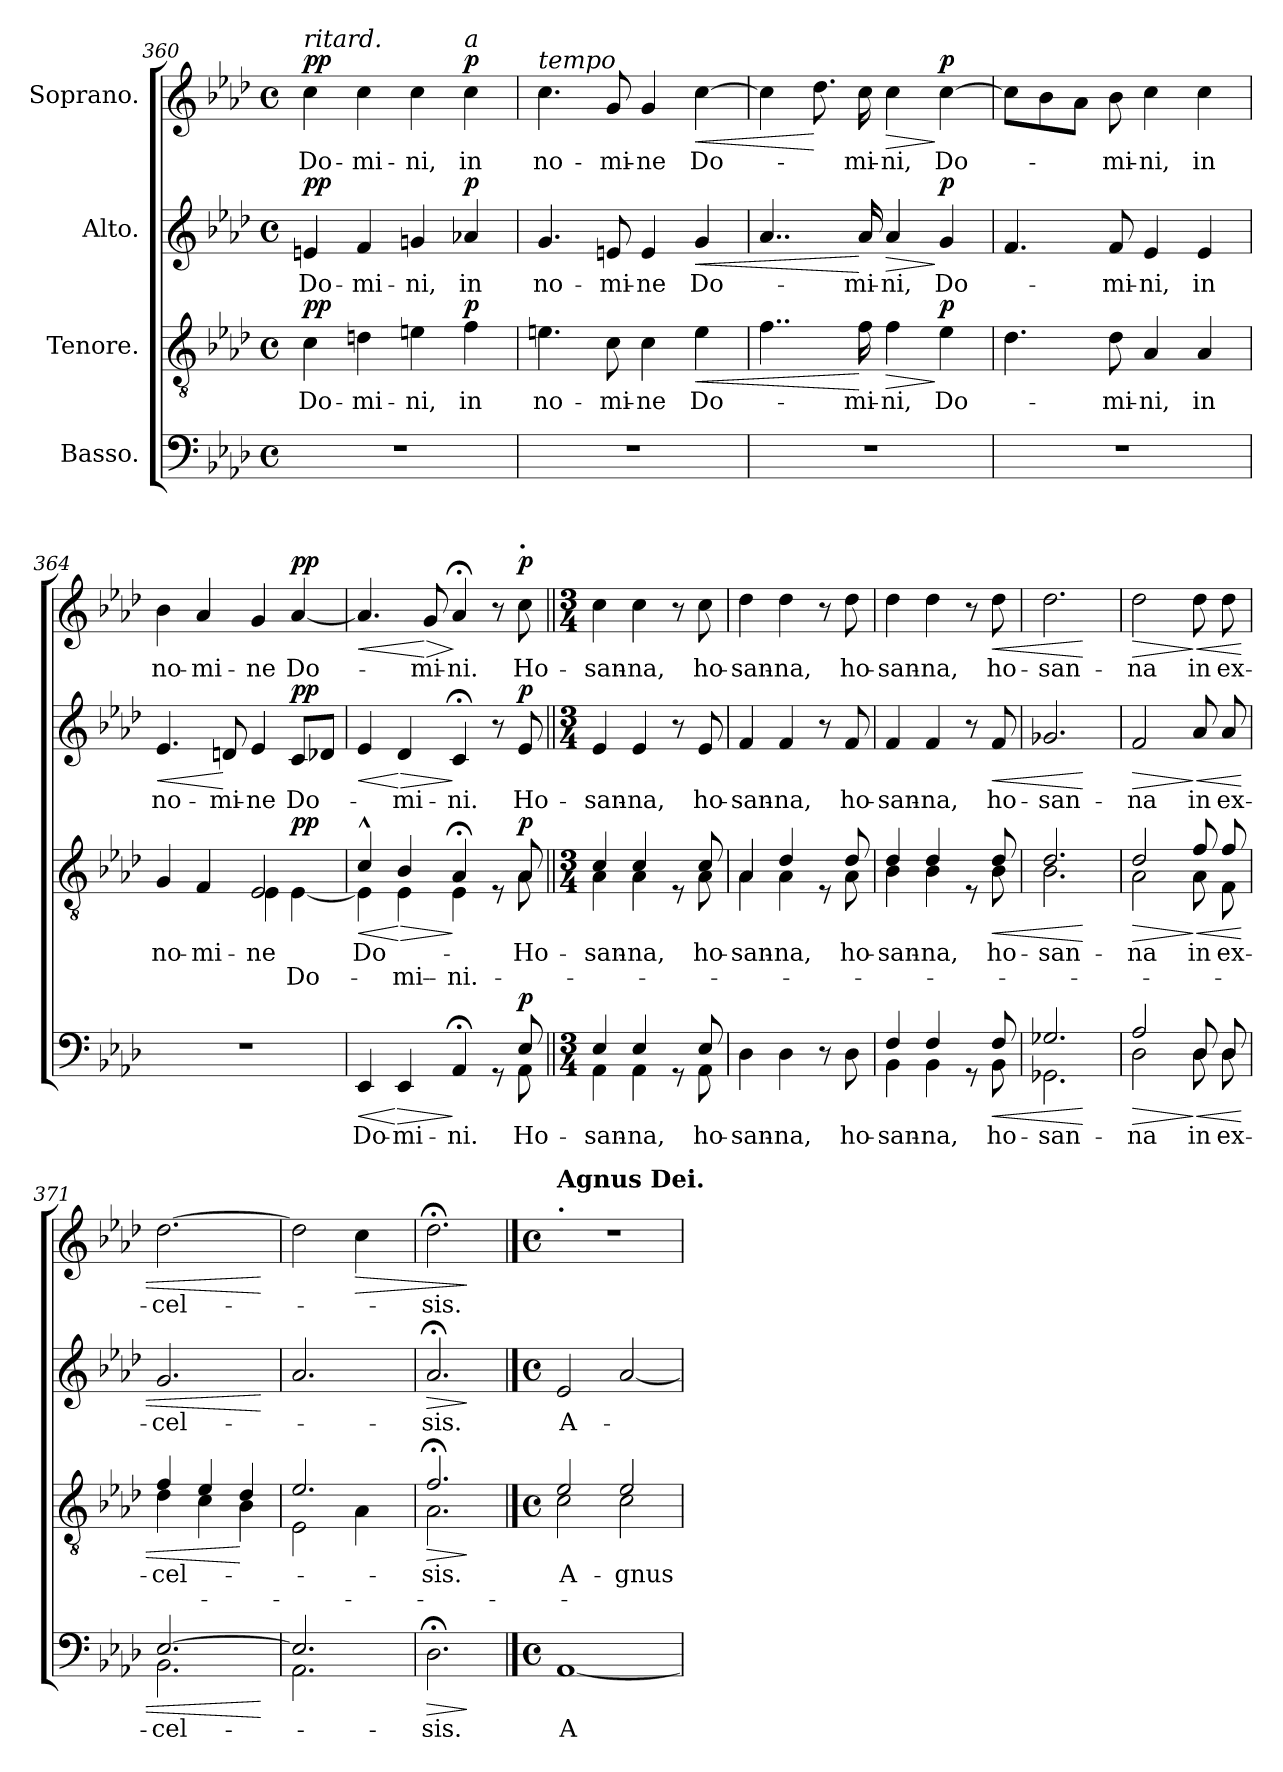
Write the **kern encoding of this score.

**kern	**text	**dynam	**kern	**text	**text	**dynam	**kern	**text	**dynam	**kern	**text	**dynam
*part4	*part4	*part4	*part3	*part3	*part3	*part3	*part2	*part2	*part2	*part1	*part1	*part1
*staff4	*staff4	*staff4	*staff3	*staff3	*staff3	*staff3	*staff2	*staff2	*staff2	*staff1	*staff1	*staff1
*I"Basso.	*	*	*I"Tenore.	*	*	*	*I"Alto.	*	*	*I"Soprano.	*	*
*clefF4	*	*	*clefGv2	*	*	*	*clefG2	*	*	*clefG2	*	*
*k[b-e-a-d-]	*	*	*k[b-e-a-d-]	*	*	*	*k[b-e-a-d-]	*	*	*k[b-e-a-d-]	*	*
*M4/4	*	*	*M4/4	*	*	*	*M4/4	*	*	*M4/4	*	*
*met(c)	*	*	*met(c)	*	*	*	*met(c)	*	*	*met(c)	*	*
=360	=360	=360	=360	=360	=360	=360	=360	=360	=360	=360	=360	=360
!	!	!	!	!	!	!	!	!	!	!LO:TX:a:i:t=ritard.	!	!
!	!	!	!	!LO:LY:b	!	!LO:DY:a	!	!LO:LY:b	!LO:DY:a	!	!LO:LY:b	!LO:DY:a
1r	.	.	4c\	Do-	.	pp	4en/	Do-	pp	4cc\	Do-	pp
!	!	!	!	!LO:LY:b	!	!	!	!LO:LY:b	!	!	!LO:LY:b	!
.	.	.	4dn\	-mi-	.	.	4f/	-mi-	.	4cc\	-mi-	.
!	!	!	!	!LO:LY:b	!	!	!	!LO:LY:b	!	!	!LO:LY:b	!
.	.	.	4en\	-ni,	.	.	4gn/	-ni,	.	4cc\	-ni,	.
!	!	!	!	!	!	!	!	!	!	!LO:TX:a:i:t=a	!	!
!	!	!	!	!LO:LY:b	!	!LO:DY:a	!	!LO:LY:b	!LO:DY:a	!	!LO:LY:b	!LO:DY:a
.	.	.	4f\	in	.	p	4a-X/	in	p	4cc\	in	p
=361	=361	=361	=361	=361	=361	=361	=361	=361	=361	=361	=361	=361
!	!	!	!	!	!	!	!	!	!	!LO:TX:a:i:t=tempo	!	!
!	!	!	!	!LO:LY:b	!	!	!	!LO:LY:b	!	!	!LO:LY:b	!
1r	.	.	4.en\	no-	.	.	4.g/	no-	.	4.cc\	no-	.
!	!	!	!	!LO:LY:b	!	!	!	!LO:LY:b	!	!	!LO:LY:b	!
.	.	.	8c\	-mi-	.	.	8en/	-mi-	.	8g/	-mi-	.
!	!	!	!	!LO:LY:b	!	!	!	!LO:LY:b	!	!	!LO:LY:b	!
.	.	.	4c\	-ne	.	.	4e/	-ne	.	4g/	-ne	.
!	!	!	!	!LO:LY:b	!	!LO:HP:b	!	!LO:LY:b	!LO:HP:b	!	!LO:LY:b	!LO:HP:b
.	.	.	4e\	Do-	.	<	4g/	Do-	<	[4cc\	Do-	<
!!LO:LB:g=z
=362	=362	=362	=362	=362	=362	=362	=362	=362	=362	=362	=362	=362
1r	.	.	4..f\	.	.	.	4..a-/	.	.	4cc\]	.	.
.	.	.	.	.	.	.	.	.	.	8.dd-\	.	[
!	!	!	!	!LO:LY:b	!	!	!	!LO:LY:b	!	!	!LO:LY:b	!
.	.	.	16f\	-mi-	.	[	16a-/	-mi-	[	16cc\	-mi-	.
!	!	!	!	!LO:LY:b	!	!LO:HP:b	!	!LO:LY:b	!LO:HP:b	!	!LO:LY:b	!LO:HP:b
.	.	.	4f\	-ni,	.	>	4a-/	-ni,	>	4cc\	-ni,	>
!	!	!	!	!LO:LY:b	!	!LO:DY:n=1:a	!	!LO:LY:b	!LO:DY:n=1:a	!	!LO:LY:b	!LO:DY:n=1:a
.	.	.	4e-\	Do-	.	] p	4g/	Do-	] p	[4cc\	Do-	] p
=363	=363	=363	=363	=363	=363	=363	=363	=363	=363	=363	=363	=363
1r	.	.	4.d-\	.	.	.	4.f/	.	.	8cc\L]	.	.
.	.	.	.	.	.	.	.	.	.	8b-\	.	.
.	.	.	.	.	.	.	.	.	.	8a-\J	.	.
!	!	!	!	!LO:LY:b	!	!	!	!LO:LY:b	!	!	!LO:LY:b	!
.	.	.	8d-\	-mi-	.	.	8f/	-mi-	.	8b-\	-mi-	.
!	!	!	!	!LO:LY:b	!	!	!	!LO:LY:b	!	!	!LO:LY:b	!
.	.	.	4A-/	-ni,	.	.	4e-/	-ni,	.	4cc\	-ni,	.
!	!	!	!	!LO:LY:b	!	!	!	!LO:LY:b	!	!	!LO:LY:b	!
.	.	.	4A-/	in	.	.	4e-/	in	.	4cc\	in	.
=364	=364	=364	=364	=364	=364	=364	=364	=364	=364	=364	=364	=364
!	!	!	!	!LO:LY:b	!	!	!	!LO:LY:b	!LO:HP:b	!	!LO:LY:b	!
*	*	*	*^	*	*	*	*	*	*	*	*	*
1r	.	.	4G/	2ryy	no-	.	.	4.e-/	no-	<	4b-\	no-	.
!	!	!	!	!	!LO:LY:b	!	!	!	!	!	!	!LO:LY:b	!
.	.	.	4F/	.	-mi-	.	.	.	.	.	4a-/	-mi-	.
!	!	!	!	!	!	!	!	!	!LO:LY:b	!	!	!	!
.	.	.	.	.	.	.	.	8dn/	-mi-	[	.	.	.
!	!	!	!	!	!LO:LY:b	!	!	!	!LO:LY:b	!	!	!LO:LY:b	!
.	.	.	2E-/	4E-\	-ne	.	.	4e-/	-ne	.	4g/	-ne	.
!	!	!	!	!	!	!LO:LY:b	!LO:DY:a	!	!LO:LY:b	!LO:DY:a	!	!LO:LY:b	!LO:DY:a
.	.	.	.	[4E-\	.	Do-	pp	8c/L	Do-	pp	[4a-/	Do-	pp
.	.	.	.	.	.	.	.	8d-X/J	.	.	.	.	.
=365	=365	=365	=365	=365	=365	=365	=365	=365	=365	=365	=365	=365	=365
!	!LO:LY:b	!LO:HP:b	!	!	!LO:LY:b	!	!LO:HP:b	!	!	!LO:HP:b	!	!	!LO:HP:b
*^	*	*	*	*	*	*	*	*	*	*	*	*	*
4EE-/	2..ryy	Do-	<	4c^^/	4E-\]	Do-	.	<	4e-/	.	<	4.a-/]	.	<
!	!	!LO:LY:b	!LO:HP:n=1:b	!	!	!LO:LY:b	!	!LO:HP:n=1:b	!	!	!	!	!	!
!	!	!	!	!	!	!	!LO:LY:b	!	!	!LO:LY:b	!LO:HP:n=1:b	!	!	!
4EE-/	.	-mi-	[ >	4B-/	4E-\	.	-mi-	[ >	4d-/	-mi-	[ >	.	.	.
!	!	!	!	!	!	!	!	!	!	!	!	!	!LO:LY:b	!LO:HP:n=1:b
.	.	.	.	.	.	.	.	.	.	.	.	8g/	-mi-	[ >
!	!	!LO:LY:b	!	!	!	!LO:LY:b	!	!	!	!	!	!	!	!
!	!	!	!	!	!	!	!LO:LY:b	!	!	!LO:LY:b	!	!	!LO:LY:b	!
4AA-;</	.	-ni.	]	4A-;</	4E-\	.	-ni.	]	4c;</	-ni.	]	4a-;</	-ni.	]
8rGG	.	.	.	8rE	8ryy	.	.	.	8r	.	.	8r	.	.
*	*	*	*	*	*	*	*	*	*	*	*	*MM60	*	*
!	!	!	!	!	!	!	!	!	!	!	!	!LO:TX:a:B:t=.	!	!
!	!	!LO:LY:b	!LO:DY:a	!	!	!LO:LY:b	!	!LO:DY:a	!	!LO:LY:b	!LO:DY:a	!	!LO:LY:b	!LO:DY:a
8E-/	8AA-\	Ho-	p	8A-/	8A-\	Ho-	.	p	8e-/	Ho-	p	8cc\	Ho-	p
=366||	=366||	=366||	=366||	=366||	=366||	=366||	=366||	=366||	=366||	=366||	=366||	=366||	=366||	=366||
*M3/4	*	*	*	*M3/4	*	*	*	*	*M3/4	*	*	*M3/4	*	*
!	!	!LO:LY:b	!	!	!	!LO:LY:b	!	!	!	!LO:LY:b	!	!	!LO:LY:b	!
4E-/	4AA-\	san-	.	4c/	4A-\	san-	.	.	4e-/	san-	.	4cc\	san-	.
!	!	!LO:LY:b	!	!	!	!LO:LY:b	!	!	!	!LO:LY:b	!	!	!LO:LY:b	!
4E-/	4AA-\	-na,	.	4c/	4A-\	-na,	.	.	4e-/	-na,	.	4cc\	-na,	.
8rGG	8ryy	.	.	8rE	8ryy	.	.	.	8r	.	.	8r	.	.
!	!	!LO:LY:b	!	!	!	!LO:LY:b	!	!	!	!LO:LY:b	!	!	!LO:LY:b	!
8E-/	8AA-\	ho-	.	8c/	8A-\	ho-	.	.	8e-/	ho-	.	8cc\	ho-	.
!!LO:LB:g=z
=367	=367	=367	=367	=367	=367	=367	=367	=367	=367	=367	=367	=367	=367	=367
!	!	!LO:LY:b	!	!	!	!LO:LY:b	!	!	!	!LO:LY:b	!	!	!LO:LY:b	!
*v	*v	*	*	*	*	*	*	*	*	*	*	*	*	*
4D-\	-san-	.	4A-/	4A-\	-san-	.	.	4f/	-san-	.	4dd-\	-san-	.
!	!LO:LY:b	!	!	!	!LO:LY:b	!	!	!	!LO:LY:b	!	!	!LO:LY:b	!
4D-\	-na,	.	4d-/	4A-\	-na,	.	.	4f/	-na,	.	4dd-\	-na,	.
8r	.	.	8rE	8ryy	.	.	.	8r	.	.	8r	.	.
!	!LO:LY:b	!	!	!	!LO:LY:b	!	!	!	!LO:LY:b	!	!	!LO:LY:b	!
8D-\	ho-	.	8d-/	8A-\	ho-	.	.	8f/	ho-	.	8dd-\	ho-	.
=368	=368	=368	=368	=368	=368	=368	=368	=368	=368	=368	=368	=368	=368
!	!LO:LY:b	!	!	!	!LO:LY:b	!	!	!	!LO:LY:b	!	!	!LO:LY:b	!
*^	*	*	*	*	*	*	*	*	*	*	*	*	*
4F/	4BB-\	-san-	.	4d-/	4B-\	-san-	.	.	4f/	-san-	.	4dd-\	-san-	.
!	!	!LO:LY:b	!	!	!	!LO:LY:b	!	!	!	!LO:LY:b	!	!	!LO:LY:b	!
4F/	4BB-\	-na,	.	4d-/	4B-\	-na,	.	.	4f/	-na,	.	4dd-\	-na,	.
8rGG	8ryy	.	.	8rE	8ryy	.	.	.	8r	.	.	8r	.	.
!	!	!LO:LY:b	!LO:HP:b	!	!	!LO:LY:b	!	!LO:HP:b	!	!LO:LY:b	!LO:HP:b	!	!LO:LY:b	!LO:HP:b
8F/	8BB-\	ho-	<	8d-/	8B-\	ho-	.	<	8f/	ho-	<	8dd-\	ho-	<
=369	=369	=369	=369	=369	=369	=369	=369	=369	=369	=369	=369	=369	=369	=369
!	!	!LO:LY:b	!	!	!	!LO:LY:b	!	!	!	!LO:LY:b	!	!	!LO:LY:b	!
2.G-X/	2.GG-X\	-san-	.	2.d-/	2.B-\	-san-	.	.	2.g-X/	-san-	.	2.dd-\	-san-	.
*v	*v	*	*	*	*	*	*	*	*	*	*	*	*	*
*	*	*	*v	*v	*	*	*	*	*	*	*	*	*
.	.	[	.	.	.	[	.	.	[	.	.	[
=370	=370	=370	=370	=370	=370	=370	=370	=370	=370	=370	=370	=370
!	!LO:LY:b	!LO:HP:b	!	!LO:LY:b	!	!LO:HP:b	!	!LO:LY:b	!LO:HP:b	!	!LO:LY:b	!LO:HP:b
*^	*	*	*^	*	*	*	*	*	*	*	*	*
2A-/	2D-\	-na	>	2d-/	2A-\	-na	.	>	2f/	-na	>	2dd-\	-na	>
!	!	!LO:LY:b	!LO:HP:n=1:b	!	!	!LO:LY:b	!	!LO:HP:n=1:b	!	!LO:LY:b	!LO:HP:n=1:b	!	!LO:LY:b	!LO:HP:n=1:b
8D-/	8D-\	in	] <	8f/	8A-\	in	.	] <	8a-/	in	] <	8dd-\	in	] <
!	!	!LO:LY:b	!	!	!	!LO:LY:b	!	!	!	!LO:LY:b	!	!	!LO:LY:b	!
8D-/	8D-\	ex-	.	8f/	8F\	ex-	.	.	8a-/	ex-	.	8dd-\	ex-	.
=371	=371	=371	=371	=371	=371	=371	=371	=371	=371	=371	=371	=371	=371	=371
!	!	!LO:LY:b	!	!	!	!LO:LY:b	!	!	!	!LO:LY:b	!	!	!LO:LY:b	!
[2.E-/	2.BB-\	-cel-	.	4f/	4d-\	-cel-	.	.	2.g/	-cel-	.	[2.dd-\	-cel-	.
.	.	.	.	4e-/	4c\	.	.	.	.	.	.	.	.	.
.	.	.	.	4d-/	4B-\	.	.	[	.	.	.	.	.	.
*v	*v	*	*	*	*	*	*	*	*	*	*	*	*	*
*	*	*	*v	*v	*	*	*	*	*	*	*	*	*
.	.	[	.	.	.	.	.	.	[	.	.	[
=372	=372	=372	=372	=372	=372	=372	=372	=372	=372	=372	=372	=372
*^	*	*	*^	*	*	*	*	*	*	*	*	*
2.E-/]	2.AA-\	.	.	2.e-/	2E-\	.	.	.	2.a-/	.	.	2dd-\]	.	.
!	!	!	!	!	!	!	!	!	!	!	!	!	!	!LO:HP:b
.	.	.	.	.	4A-\	.	.	.	.	.	.	4cc\	.	>
*v	*v	*	*	*	*	*	*	*	*	*	*	*	*	*
=373	=373	=373	=373	=373	=373	=373	=373	=373	=373	=373	=373	=373	=373
!	!LO:LY:b	!LO:HP:b	!	!	!LO:LY:b	!	!LO:HP:b	!	!LO:LY:b	!LO:HP:b	!	!LO:LY:b	!
2.D-;<\	-sis.	>	2.f;</	2.A-\	-sis.	.	>	2.a-;</	-sis.	>	2.dd-;<\	-sis.	.
*	*	*	*v	*v	*	*	*	*	*	*	*	*	*
.	.	]	.	.	.	]	.	.	]	.	.	]
!!LO:PB:g=z
==374	==374	==374	==374	==374	==374	==374	==374	==374	==374	==374	==374	==374
*M4/4	*	*	*M4/4	*	*	*	*M4/4	*	*	*M4/4	*	*
*met(c)	*	*	*met(c)	*	*	*	*met(c)	*	*	*met(c)	*	*
*	*	*	*	*	*	*	*	*	*	*MM80	*	*
!	!	!	!	!	!	!	!	!	!	!LO:TX:a:B:t=.	!	!
!	!	!	!	!	!	!	!	!	!	!LO:TX:a:B:t=Agnus Dei.	!	!
!	!LO:LY:b	!	!	!LO:LY:b	!	!	!	!LO:LY:b	!	!	!	!
*	*	*	*^	*	*	*	*	*	*	*	*	*
[1AA-	A-	.	2e-/	2c\	A-	.	.	2e-/	A-	.	1r	.	.
!	!	!	!	!	!LO:LY:b	!	!	!	!	!	!	!	!
.	.	.	2e-/	2c\	-gnus	.	.	[2a-/	.	.	.	.	.
*	*	*	*v	*v	*	*	*	*	*	*	*	*	*
=	=	=	=	=	=	=	=	=	=	=	=	=
*-	*-	*-	*-	*-	*-	*-	*-	*-	*-	*-	*-	*-
